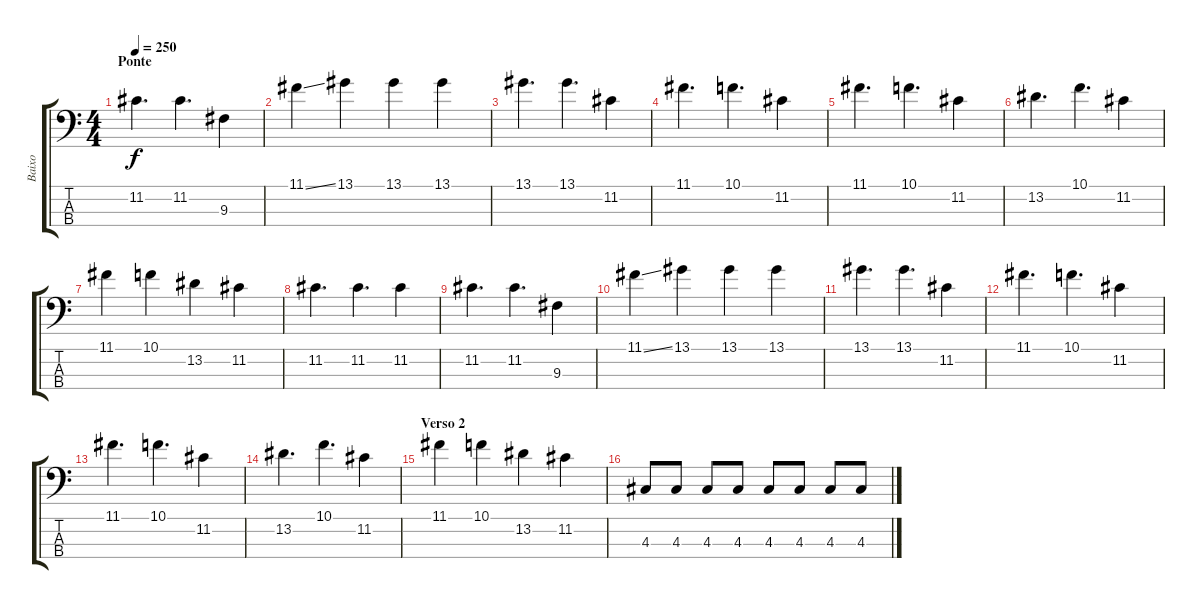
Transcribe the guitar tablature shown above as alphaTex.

\track ("Baixo" "Baixo") {instrument electricbasspick}
\staff {score tabs}
\tuning (G2 D2 A1 E1) {hide}
\ts (4 4)
\section ("" "Ponte ")
\tempo 250
\clef f4
\ks c
11.2.4{d dy f} 11.2.4{d} 9.3.4 |
11.1{ss}.4 13.1.4 13.1.4 13.1.4 |
13.1.4{d} 13.1.4{d} 11.2.4 |
11.1.4{d} 10.1.4{d} 11.2.4 |
11.1.4{d} 10.1.4{d} 11.2.4 |
13.2.4{d} 10.1.4{d} 11.2.4 |
11.1.4 10.1.4 13.2.4 11.2.4 |
11.2.4{d} 11.2.4{d} 11.2.4 |
11.2.4{d} 11.2.4{d} 9.3.4 |
11.1{ss}.4 13.1.4 13.1.4 13.1.4 |
13.1.4{d} 13.1.4{d} 11.2.4 |
11.1.4{d} 10.1.4{d} 11.2.4 |
11.1.4{d} 10.1.4{d} 11.2.4 |
13.2.4{d} 10.1.4{d} 11.2.4 |
\section ("" "Verso 2")
11.1.4 10.1.4 13.2.4 11.2.4 |
4.3.8 4.3.8 4.3.8 4.3.8 4.3.8 4.3.8 4.3.8 4.3.8
